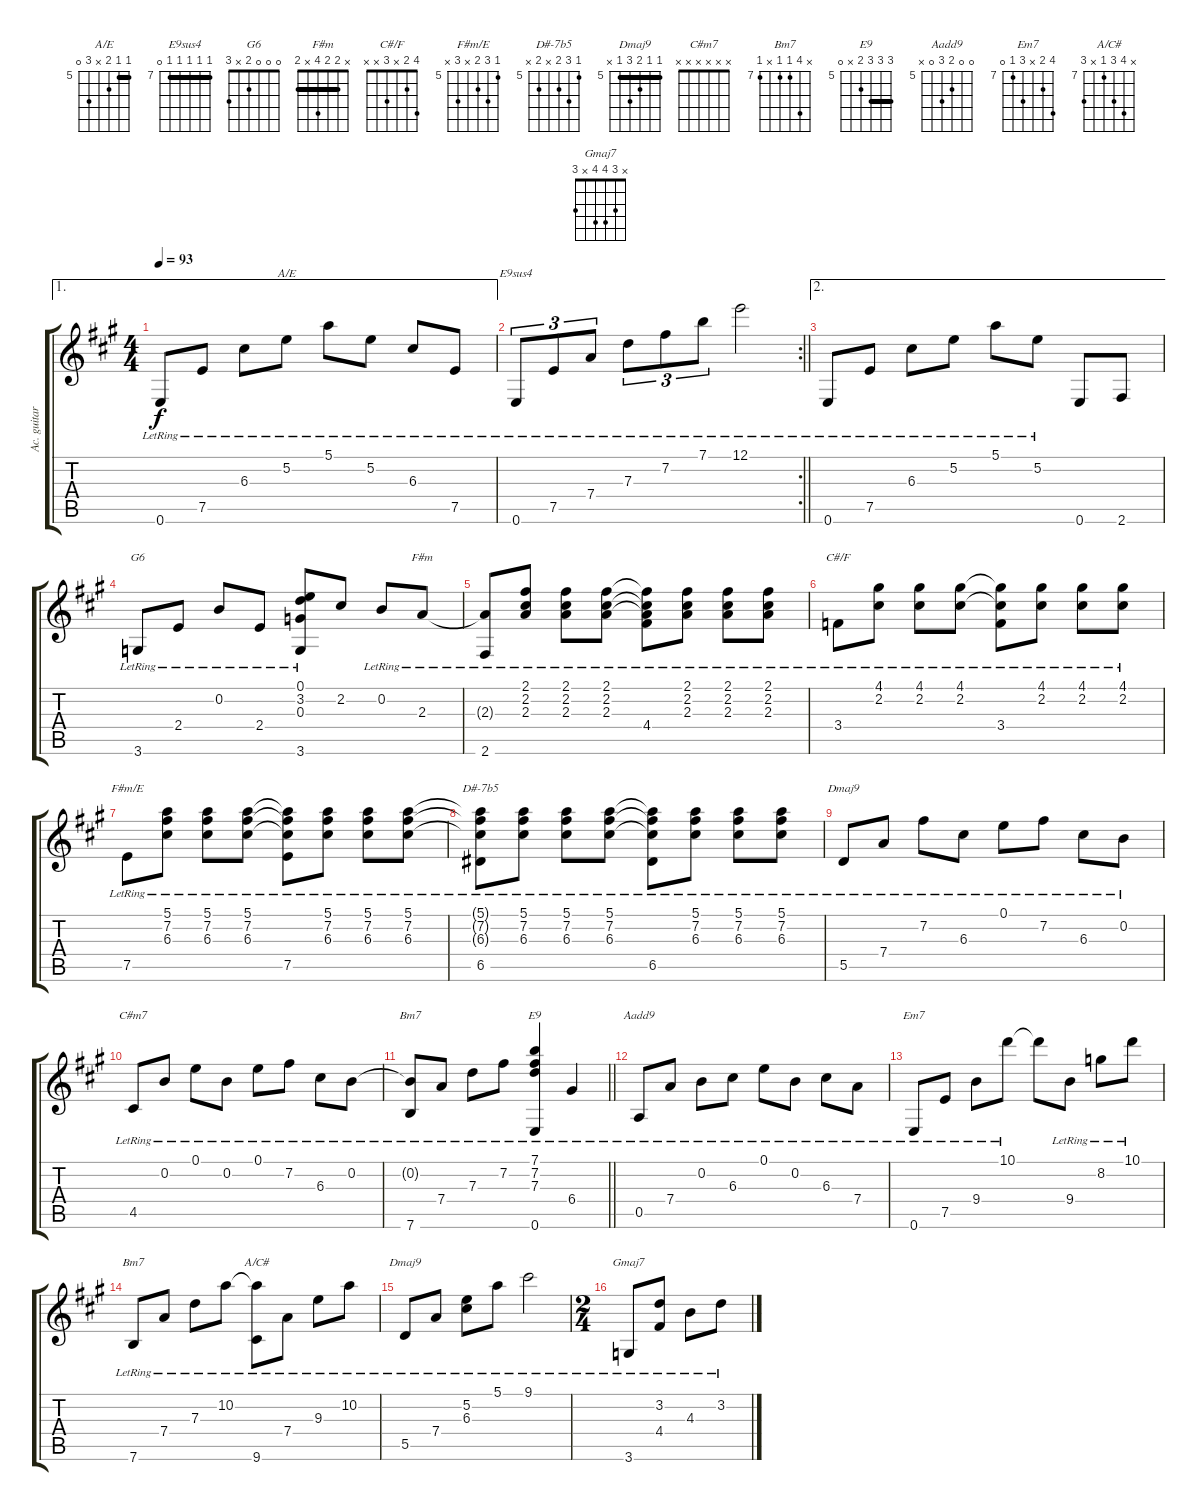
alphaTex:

\track ("Ac. guitar TAB by" "Ac. guitar") {instrument acousticguitarnylon}
\staff {score tabs}
\tuning (E4 B3 G3 D3 A2 E2) {hide}
\chord ("A/E" 5 5 6 x 7 0) {firstfret 5 barre 5}
\chord ("E9sus4" 7 7 7 7 7 0) {firstfret 7 barre 7}
\chord ("G6" 0 0 0 2 x 3)
\chord ("F#m" x 2 2 4 x 2) {barre 2}
\chord ("C#/F" 4 2 x 3 x x)
\chord ("F#m/E" 5 7 6 x 7 x) {firstfret 5}
\chord ("D#-7b5" 5 7 6 x 6 x) {firstfret 5}
\chord ("Dmaj9" 0 7 6 7 5 x) {firstfret 5}
\chord ("C#m7" x x x x x x)
\chord ("Bm7" x 7 7 7 x 7) {firstfret 7}
\chord ("E9" 7 7 7 6 x 0) {firstfret 5 barre 7}
\chord ("Aadd9" 0 0 6 7 0 x) {firstfret 5}
\chord ("Em7" 10 8 x 9 7 0) {firstfret 7}
\chord ("Bm7" x 10 7 7 x 7) {firstfret 7}
\chord ("A/C#" x 10 9 7 x 9) {firstfret 7}
\chord ("Dmaj9" 5 5 6 7 5 x) {firstfret 5 barre 5}
\chord ("Gmaj7" x 3 4 4 x 3)
\ae 1
\ts (4 4)
\tempo 93
\clef g2
\ks a
0.6{lr}.8{dy f} 7.5{lr}.8 6.3{lr}.8 5.2{lr}.8{ch "A/E"} 5.1{lr}.8 5.2{lr}.8 6.3{lr}.8 7.5{lr}.8 |
\rc 2
\barLineRight lightlight
0.6{lr}.8{tu (3 2) ch "E9sus4"} 7.5{lr}.8{tu (3 2)} 7.4{lr}.8{tu (3 2)} 7.3{lr}.8{tu (3 2)} 7.2{lr}.8{tu (3 2)} 7.1{lr}.8{tu (3 2)} 12.1{lr}.2 |
\ae 2
0.6{lr}.8 7.5{lr}.8 6.3{lr}.8 5.2{lr}.8 5.1{lr}.8 5.2{lr}.8 0.6.8 2.6.8 |
3.6{lr}.8{ch "G6"} 2.4{lr}.8 0.2{lr}.8 2.4{lr}.8 (0.1{lr} 3.2 0.3{lr} 3.6{lr}).8 2.2.8 0.2{lr}.8 2.3{lr}.8{ch "F#m"} |
(2.3{t} 2.6{lr}).8 (2.1{lr} 2.2{lr} 2.3{lr}).8 (2.1{lr} 2.2{lr} 2.3{lr}).8 (2.1{lr} 2.2{lr} 2.3{lr}).8 (2.1{t} 2.2{t} 2.3{t} 4.4{lr}).8 (2.1{lr} 2.2{lr} 2.3{lr}).8 (2.1{lr} 2.2{lr} 2.3{lr}).8 (2.1{lr} 2.2{lr} 2.3{lr}).8 |
3.4{lr}.8{ch "C#/F"} (4.1{lr} 2.2{lr}).8 (4.1{lr} 2.2{lr}).8 (4.1{lr} 2.2{lr}).8 (4.1{t} 2.2{t} 3.4{lr}).8 (4.1{lr} 2.2{lr}).8 (4.1{lr} 2.2{lr}).8 (4.1{lr} 2.2{lr}).8 |
7.5{lr}.8{ch "F#m/E"} (5.1{lr} 7.2{lr} 6.3{lr}).8 (5.1{lr} 7.2{lr} 6.3{lr}).8 (5.1{lr} 7.2{lr} 6.3{lr}).8 (5.1{t} 7.2{t} 6.3{t} 7.5{lr}).8 (5.1{lr} 7.2{lr} 6.3{lr}).8 (5.1{lr} 7.2{lr} 6.3{lr}).8 (5.1{lr} 7.2{lr} 6.3{lr}).8 |
(5.1{t} 7.2{t} 6.3{t} 6.5{lr}).8{ch "D#-7b5"} (5.1{lr} 7.2{lr} 6.3{lr}).8 (5.1{lr} 7.2{lr} 6.3{lr}).8 (5.1{lr} 7.2{lr} 6.3{lr}).8 (5.1{t} 7.2{t} 6.3{t} 6.5{lr}).8 (5.1{lr} 7.2{lr} 6.3{lr}).8 (5.1{lr} 7.2{lr} 6.3{lr}).8 (5.1{lr} 7.2{lr} 6.3{lr}).8 |
5.5{lr}.8{ch "Dmaj9"} 7.4{lr}.8 7.2{lr}.8 6.3{lr}.8 0.1{lr}.8 7.2{lr}.8 6.3{lr}.8 0.2{lr}.8 |
4.5{lr}.8{ch "C#m7"} 0.2{lr}.8 0.1{lr}.8 0.2{lr}.8 0.1{lr}.8 7.2{lr}.8 6.3{lr}.8 0.2{lr}.8 |
\barLineRight lightlight
(0.2{t} 7.6{lr}).8{ch "Bm7"} 7.4{lr}.8 7.3{lr}.8 7.2{lr}.8 (7.1{lr} 7.2{lr} 7.3{lr} 0.6{lr}).4{ch "E9"} 6.4{lr}.4 |
0.5{lr}.8{ch "Aadd9"} 7.4{lr}.8 0.2{lr}.8 6.3{lr}.8 0.1{lr}.8 0.2{lr}.8 6.3{lr}.8 7.4{lr}.8 |
0.6{lr}.8{ch "Em7"} 7.5{lr}.8 9.4{lr}.8 10.1{lr}.8 10.1{t}.8 9.4{lr}.8 8.2{lr}.8 10.1{lr}.8 |
7.6{lr}.8{ch "Bm7"} 7.4{lr}.8 7.3{lr}.8 10.2{lr}.8 (10.2{t} 9.6{lr}).8{ch "A/C#"} 7.4{lr}.8 9.3{lr}.8 10.2{lr}.8 |
5.5{lr}.8{ch "Dmaj9"} 7.4{lr}.8 (5.2{lr} 6.3{lr}).8 5.1{lr}.8 9.1{lr}.2 |
\ts (2 4)
3.6{lr}.8{ch "Gmaj7"} (3.2{lr} 4.4{lr}).8 4.3{lr}.8 3.2{lr}.8
